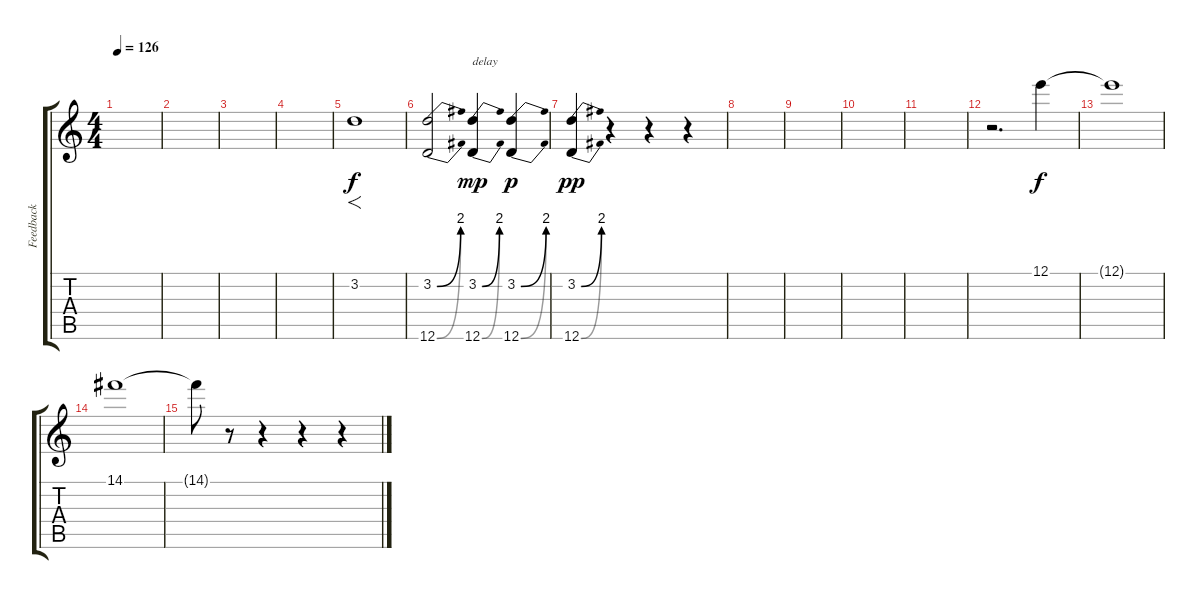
\track ("Feedback" "Feedback") {instrument distortionguitar}
\staff {score tabs}
\tuning (E4 B3 G3 D3 A2 D2) {hide}
\ts (4 4)
\tempo 126
\clef g2
\ks c
|
|
|
|
3.2.1{f} |
(3.2{be (bend 0 0 60 8)} 12.6{be (bend 0 0 60 8)}).2{volume 14} (3.2{be (bend 0 0 60 8)} 12.6{be (bend 0 0 60 8)}).4{txt "delay" dy mp} (3.2{be (bend 0 0 60 8)} 12.6{be (bend 0 0 60 8)}).4{dy p} |
(3.2{be (bend 0 0 60 8)} 12.6{be (bend 0 0 60 8)}).4{dy pp} r.4 r.4 r.4 |
|
|
|
|
r.2{d volume 0} 12.1.4{dy f volume 12} |
12.1{t}.1 |
14.1.1 |
14.1{t}.8 r.8 r.4 r.4 r.4
